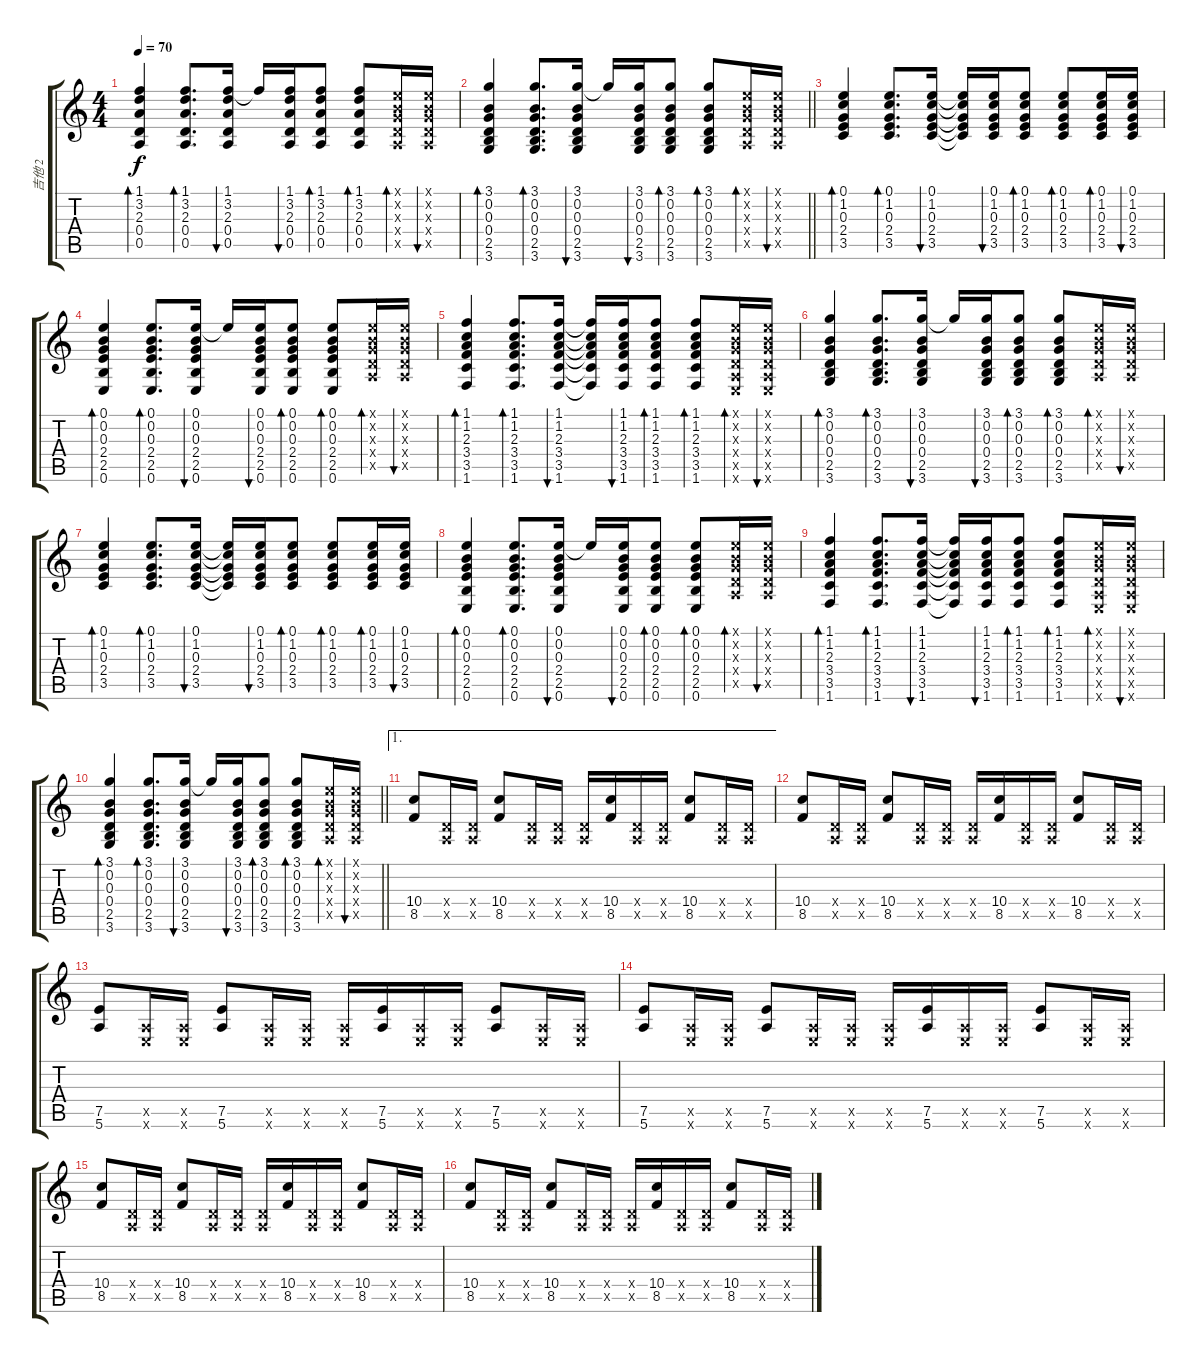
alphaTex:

\track ("吉他 2" "吉他 2") {instrument acousticguitarsteel}
\staff {score tabs}
\tuning (E4 B3 G3 D3 A2 E2) {hide}
\ts (4 4)
\tempo 70
\clef g2
\ks c
(1.1 3.2 2.3 0.4 0.5).4{bd 30 dy f} (1.1 3.2 2.3 0.4 0.5).8{d bd 30} (1.1 3.2 2.3 0.4 0.5).16{bu 30} 1.1{t}.16 (1.1 3.2 2.3 0.4 0.5).16{bu 30} (1.1 3.2 2.3 0.4 0.5).8{bd 30} (1.1 3.2 2.3 0.4 0.5).8{bd 30} (0.1{x} 0.2{x} 0.3{x} 0.4{x} 0.5{x}).16{bd 30} (0.1{x} 0.2{x} 0.3{x} 0.4{x} 0.5{x}).16{bu 30} |
\barLineRight lightlight
(3.1 0.2 0.3 0.4 2.5 3.6).4{bd 30} (3.1 0.2 0.3 0.4 2.5 3.6).8{d bd 30} (3.1 0.2 0.3 0.4 2.5 3.6).16{bu 30} 3.1{t}.16 (3.1 0.2 0.3 0.4 2.5 3.6).16{bu 30} (3.1 0.2 0.3 0.4 2.5 3.6).8{bd 30} (3.1 0.2 0.3 0.4 2.5 3.6).8{bd 30} (0.1{x} 0.2{x} 0.3{x} 0.4{x} 0.5{x}).16{bd 30} (0.1{x} 0.2{x} 0.3{x} 0.4{x} 0.5{x}).16{bu 30} |
(0.1 1.2 0.3 2.4 3.5).4{bd 30} (0.1 1.2 0.3 2.4 3.5).8{d bd 30} (0.1 1.2 0.3 2.4 3.5).16{bu 30} (0.1{t} 1.2{t} 0.3{t} 2.4{t} 3.5{t}).16 (0.1 1.2 0.3 2.4 3.5).16{bu 30} (0.1 1.2 0.3 2.4 3.5).8{bd 30} (0.1 1.2 0.3 2.4 3.5).8{bd 30} (0.1 1.2 0.3 2.4 3.5).16{bd 30} (0.1 1.2 0.3 2.4 3.5).16{bu 30} |
(0.1 0.2 0.3 2.4 2.5 0.6).4{bd 30} (0.1 0.2 0.3 2.4 2.5 0.6).8{d bd 30} (0.1 0.2 0.3 2.4 2.5 0.6).16{bu 30} 0.1{t}.16 (0.1 0.2 0.3 2.4 2.5 0.6).16{bu 30} (0.1 0.2 0.3 2.4 2.5 0.6).8{bd 30} (0.1 0.2 0.3 2.4 2.5 0.6).8{bd 30} (0.1{x} 0.2{x} 0.3{x} 0.4{x} 0.5{x}).16{bd 30} (0.1{x} 0.2{x} 0.3{x} 0.4{x} 0.5{x}).16{bu 30} |
(1.1 1.2 2.3 3.4 3.5 1.6).4{bd 30} (1.1 1.2 2.3 3.4 3.5 1.6).8{d bd 30} (1.1 1.2 2.3 3.4 3.5 1.6).16{bu 30} (1.1{t} 1.2{t} 2.3{t} 3.4{t} 3.5{t} 1.6{t}).16 (1.1 1.2 2.3 3.4 3.5 1.6).16{bu 30} (1.1 1.2 2.3 3.4 3.5 1.6).8{bd 30} (1.1 1.2 2.3 3.4 3.5 1.6).8{bd 30} (0.1{x} 0.2{x} 0.3{x} 0.4{x} 0.5{x} 0.6{x}).16{bd 30} (0.1{x} 0.2{x} 0.3{x} 0.4{x} 0.5{x} 0.6{x}).16{bu 30} |
(3.1 0.2 0.3 0.4 2.5 3.6).4{bd 30} (3.1 0.2 0.3 0.4 2.5 3.6).8{d bd 30} (3.1 0.2 0.3 0.4 2.5 3.6).16{bu 30} 3.1{t}.16 (3.1 0.2 0.3 0.4 2.5 3.6).16{bu 30} (3.1 0.2 0.3 0.4 2.5 3.6).8{bd 30} (3.1 0.2 0.3 0.4 2.5 3.6).8{bd 30} (0.1{x} 0.2{x} 0.3{x} 0.4{x} 0.5{x}).16{bd 30} (0.1{x} 0.2{x} 0.3{x} 0.4{x} 0.5{x}).16{bu 30} |
(0.1 1.2 0.3 2.4 3.5).4{bd 30} (0.1 1.2 0.3 2.4 3.5).8{d bd 30} (0.1 1.2 0.3 2.4 3.5).16{bu 30} (0.1{t} 1.2{t} 0.3{t} 2.4{t} 3.5{t}).16 (0.1 1.2 0.3 2.4 3.5).16{bu 30} (0.1 1.2 0.3 2.4 3.5).8{bd 30} (0.1 1.2 0.3 2.4 3.5).8{bd 30} (0.1 1.2 0.3 2.4 3.5).16{bd 30} (0.1 1.2 0.3 2.4 3.5).16{bu 30} |
(0.1 0.2 0.3 2.4 2.5 0.6).4{bd 30} (0.1 0.2 0.3 2.4 2.5 0.6).8{d bd 30} (0.1 0.2 0.3 2.4 2.5 0.6).16{bu 30} 0.1{t}.16 (0.1 0.2 0.3 2.4 2.5 0.6).16{bu 30} (0.1 0.2 0.3 2.4 2.5 0.6).8{bd 30} (0.1 0.2 0.3 2.4 2.5 0.6).8{bd 30} (0.1{x} 0.2{x} 0.3{x} 0.4{x} 0.5{x}).16{bd 30} (0.1{x} 0.2{x} 0.3{x} 0.4{x} 0.5{x}).16{bu 30} |
(1.1 1.2 2.3 3.4 3.5 1.6).4{bd 30} (1.1 1.2 2.3 3.4 3.5 1.6).8{d bd 30} (1.1 1.2 2.3 3.4 3.5 1.6).16{bu 30} (1.1{t} 1.2{t} 2.3{t} 3.4{t} 3.5{t} 1.6{t}).16 (1.1 1.2 2.3 3.4 3.5 1.6).16{bu 30} (1.1 1.2 2.3 3.4 3.5 1.6).8{bd 30} (1.1 1.2 2.3 3.4 3.5 1.6).8{bd 30} (0.1{x} 0.2{x} 0.3{x} 0.4{x} 0.5{x} 0.6{x}).16{bd 30} (0.1{x} 0.2{x} 0.3{x} 0.4{x} 0.5{x} 0.6{x}).16{bu 30} |
\barLineRight lightlight
(3.1 0.2 0.3 0.4 2.5 3.6).4{bd 30} (3.1 0.2 0.3 0.4 2.5 3.6).8{d bd 30} (3.1 0.2 0.3 0.4 2.5 3.6).16{bu 30} 3.1{t}.16 (3.1 0.2 0.3 0.4 2.5 3.6).16{bu 30} (3.1 0.2 0.3 0.4 2.5 3.6).8{bd 30} (3.1 0.2 0.3 0.4 2.5 3.6).8{bd 30} (0.1{x} 0.2{x} 0.3{x} 0.4{x} 0.5{x}).16{bd 30} (0.1{x} 0.2{x} 0.3{x} 0.4{x} 0.5{x}).16{bu 30} |
\ae 1
(10.4 8.5).8 (0.4{x} 0.5{x}).16 (0.4{x} 0.5{x}).16 (10.4 8.5).8 (0.4{x} 0.5{x}).16 (0.4{x} 0.5{x}).16 (0.4{x} 0.5{x}).16 (10.4 8.5).16 (0.4{x} 0.5{x}).16 (0.4{x} 0.5{x}).16 (10.4 8.5).8 (0.4{x} 0.5{x}).16 (0.4{x} 0.5{x}).16 |
(10.4 8.5).8 (0.4{x} 0.5{x}).16 (0.4{x} 0.5{x}).16 (10.4 8.5).8 (0.4{x} 0.5{x}).16 (0.4{x} 0.5{x}).16 (0.4{x} 0.5{x}).16 (10.4 8.5).16 (0.4{x} 0.5{x}).16 (0.4{x} 0.5{x}).16 (10.4 8.5).8 (0.4{x} 0.5{x}).16 (0.4{x} 0.5{x}).16 |
(7.5 5.6).8 (0.5{x} 0.6{x}).16 (0.5{x} 0.6{x}).16 (7.5 5.6).8 (0.5{x} 0.6{x}).16 (0.5{x} 0.6{x}).16 (0.5{x} 0.6{x}).16 (7.5 5.6).16 (0.5{x} 0.6{x}).16 (0.5{x} 0.6{x}).16 (7.5 5.6).8 (0.5{x} 0.6{x}).16 (0.5{x} 0.6{x}).16 |
(7.5 5.6).8 (0.5{x} 0.6{x}).16 (0.5{x} 0.6{x}).16 (7.5 5.6).8 (0.5{x} 0.6{x}).16 (0.5{x} 0.6{x}).16 (0.5{x} 0.6{x}).16 (7.5 5.6).16 (0.5{x} 0.6{x}).16 (0.5{x} 0.6{x}).16 (7.5 5.6).8 (0.5{x} 0.6{x}).16 (0.5{x} 0.6{x}).16 |
(10.4 8.5).8 (0.4{x} 0.5{x}).16 (0.4{x} 0.5{x}).16 (10.4 8.5).8 (0.4{x} 0.5{x}).16 (0.4{x} 0.5{x}).16 (0.4{x} 0.5{x}).16 (10.4 8.5).16 (0.4{x} 0.5{x}).16 (0.4{x} 0.5{x}).16 (10.4 8.5).8 (0.4{x} 0.5{x}).16 (0.4{x} 0.5{x}).16 |
(10.4 8.5).8 (0.4{x} 0.5{x}).16 (0.4{x} 0.5{x}).16 (10.4 8.5).8 (0.4{x} 0.5{x}).16 (0.4{x} 0.5{x}).16 (0.4{x} 0.5{x}).16 (10.4 8.5).16 (0.4{x} 0.5{x}).16 (0.4{x} 0.5{x}).16 (10.4 8.5).8 (0.4{x} 0.5{x}).16 (0.4{x} 0.5{x}).16
